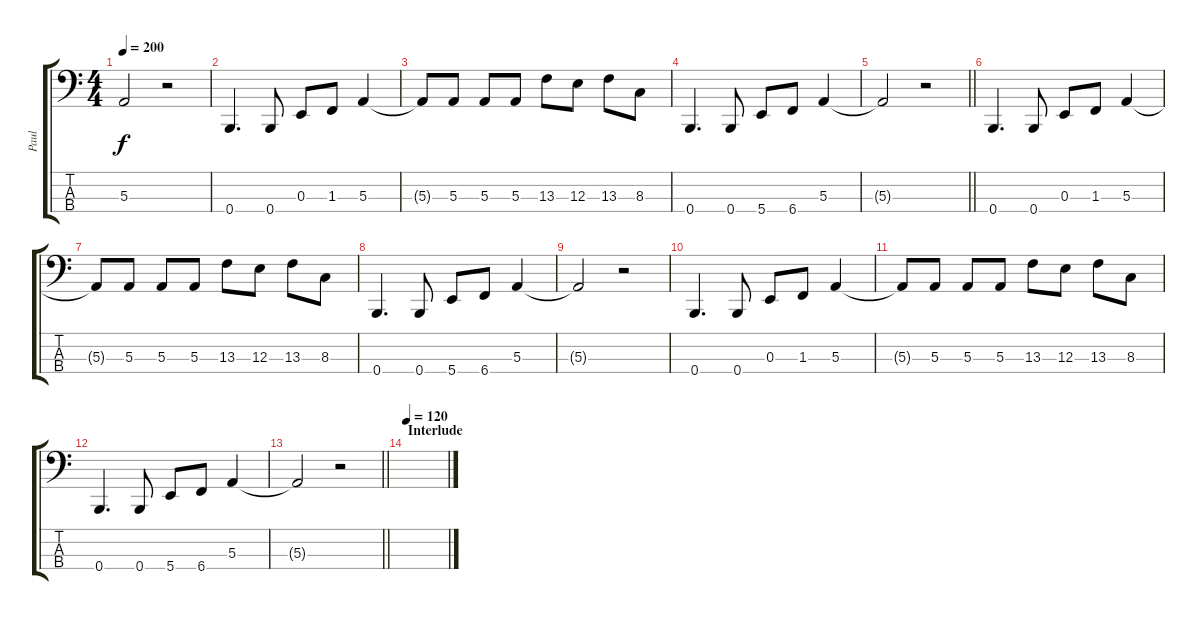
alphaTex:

\track ("Paul" "Paul") {instrument electricbasspick}
\staff {score tabs}
\tuning (Db1 Ab1 E1 B0) {hide}
\ts (4 4)
\tempo 200
\clef f4
\ks c
5.3{t}.2{dy f} r.2 |
0.4.4{d} 0.4.8 0.3.8 1.3.8 5.3.4 |
5.3{t}.8 5.3.8 5.3.8 5.3.8 13.3.8 12.3.8 13.3.8 8.3.8 |
0.4.4{d} 0.4.8 5.4.8 6.4.8 5.3.4 |
\barLineRight lightlight
5.3{t}.2 r.2 |
0.4.4{d} 0.4.8 0.3.8 1.3.8 5.3.4 |
5.3{t}.8 5.3.8 5.3.8 5.3.8 13.3.8 12.3.8 13.3.8 8.3.8 |
0.4.4{d} 0.4.8 5.4.8 6.4.8 5.3.4 |
5.3{t}.2 r.2 |
0.4.4{d} 0.4.8 0.3.8 1.3.8 5.3.4 |
5.3{t}.8 5.3.8 5.3.8 5.3.8 13.3.8 12.3.8 13.3.8 8.3.8 |
0.4.4{d} 0.4.8 5.4.8 6.4.8 5.3.4 |
\barLineRight lightlight
5.3{t}.2 r.2 |
\section ("" "Interlude")
\tempo 120
